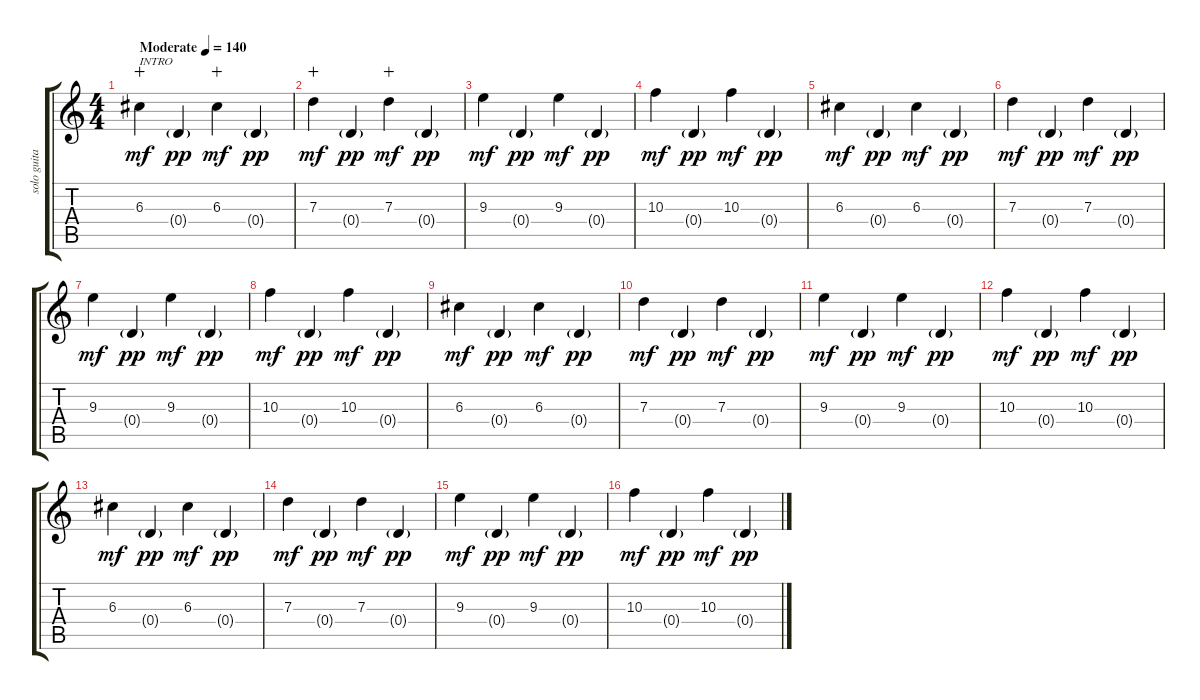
\track ("solo guitar" "solo guita") {instrument acousticguitarsteel}
\staff {score tabs}
\tuning (E4 B3 G3 D3 A2 E2) {hide}
\ts (4 4)
\tempo (140 "Moderate")
\clef g2
\ks c
6.3.4{txt "INTRO" dy mf instrument acousticguitarsteel wahc} 0.4{g}.4{dy pp} 6.3.4{dy mf wahc} 0.4{g}.4{dy pp} |
7.3.4{dy mf wahc} 0.4{g}.4{dy pp} 7.3.4{dy mf wahc} 0.4{g}.4{dy pp} |
9.3.4{dy mf} 0.4{g}.4{dy pp} 9.3.4{dy mf} 0.4{g}.4{dy pp} |
10.3.4{dy mf} 0.4{g}.4{dy pp} 10.3.4{dy mf} 0.4{g}.4{dy pp} |
6.3.4{dy mf} 0.4{g}.4{dy pp} 6.3.4{dy mf} 0.4{g}.4{dy pp} |
7.3.4{dy mf} 0.4{g}.4{dy pp} 7.3.4{dy mf} 0.4{g}.4{dy pp} |
9.3.4{dy mf} 0.4{g}.4{dy pp} 9.3.4{dy mf} 0.4{g}.4{dy pp} |
10.3.4{dy mf} 0.4{g}.4{dy pp} 10.3.4{dy mf} 0.4{g}.4{dy pp} |
6.3.4{dy mf} 0.4{g}.4{dy pp} 6.3.4{dy mf} 0.4{g}.4{dy pp} |
7.3.4{dy mf} 0.4{g}.4{dy pp} 7.3.4{dy mf} 0.4{g}.4{dy pp} |
9.3.4{dy mf} 0.4{g}.4{dy pp} 9.3.4{dy mf} 0.4{g}.4{dy pp} |
10.3.4{dy mf} 0.4{g}.4{dy pp} 10.3.4{dy mf} 0.4{g}.4{dy pp} |
6.3.4{dy mf} 0.4{g}.4{dy pp} 6.3.4{dy mf} 0.4{g}.4{dy pp} |
7.3.4{dy mf} 0.4{g}.4{dy pp} 7.3.4{dy mf} 0.4{g}.4{dy pp} |
9.3.4{dy mf} 0.4{g}.4{dy pp} 9.3.4{dy mf} 0.4{g}.4{dy pp} |
10.3.4{dy mf} 0.4{g}.4{dy pp} 10.3.4{dy mf} 0.4{g}.4{dy pp}
